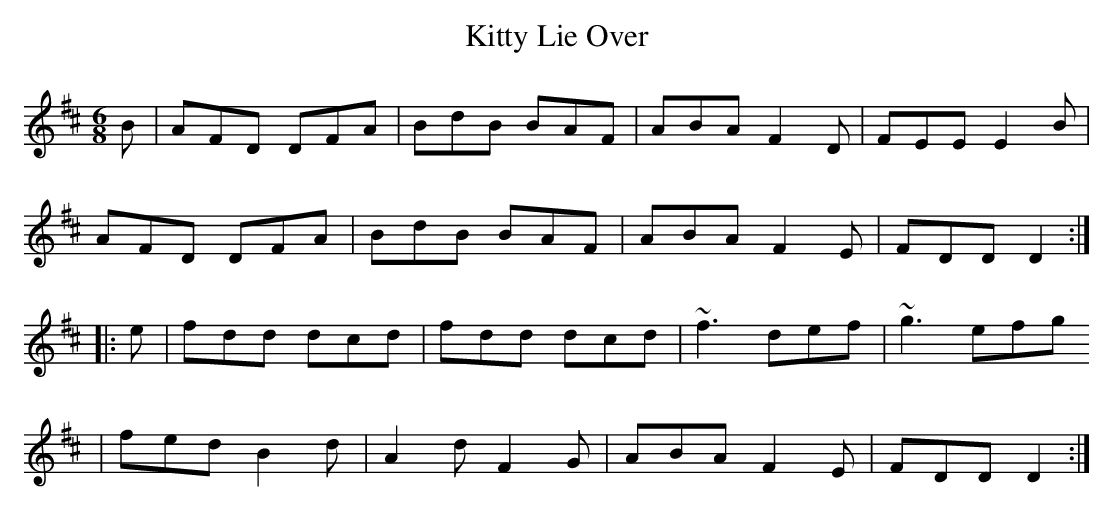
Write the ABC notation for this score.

X:1
T: Kitty Lie Over
M: 6/8
L: 1/8
K: Dmaj
B|AFD DFA|BdB BAF|ABA F2 D|FEE E2 B|
AFD DFA|BdB BAF | ABA F2 E | FDD D2 :|
|:e|fdd dcd | fdd dcd | ~f3 def | ~g3 efg
| fed B2 d | A2 d F2 G | ABA F2 E | FDD D2 :|
